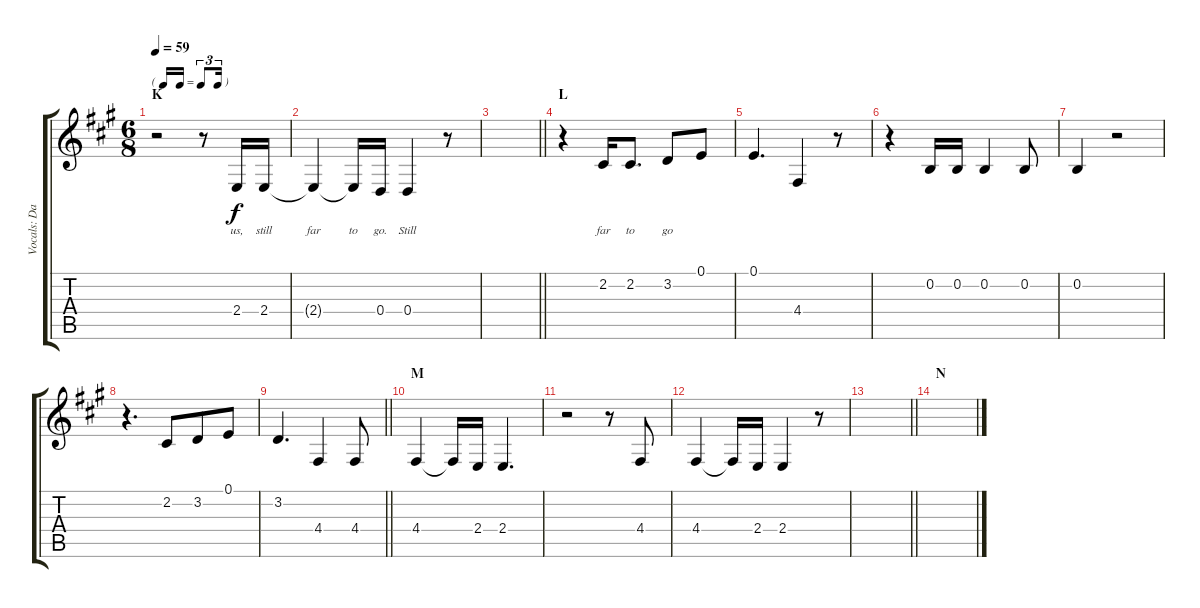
\track ("Vocals: David Gilmour" "Vocals: Da") {instrument synthbrass2}
\staff {score tabs}
\tuning (E4 B3 G3 D3 A2 E2) {hide}
\ts (6 8)
\tf triplet16th
\section ("" "K")
\tempo 59
\clef g2
\ks a
r.2{dy f} r.8 2.4.16{lyrics (0 "us,") lyrics (1 "") lyrics (2 "") lyrics (3 "") lyrics (4 "")} 2.4.16{lyrics (0 "still") lyrics (1 "") lyrics (2 "") lyrics (3 "") lyrics (4 "")} |
2.4{t}.4{lyrics (0 "far") lyrics (1 "") lyrics (2 "") lyrics (3 "") lyrics (4 "")} 2.4{t}.16{lyrics (0 "to") lyrics (1 "") lyrics (2 "") lyrics (3 "") lyrics (4 "")} 0.4.16{lyrics (0 "go.") lyrics (1 "") lyrics (2 "") lyrics (3 "") lyrics (4 "")} 0.4.4{lyrics (0 "Still") lyrics (1 "") lyrics (2 "") lyrics (3 "") lyrics (4 "")} r.8 |
\barLineRight lightlight
|
\section ("" "L")
r.4 2.2.16{lyrics (0 "far") lyrics (1 "") lyrics (2 "") lyrics (3 "") lyrics (4 "")} 2.2.8{d lyrics (0 "to") lyrics (1 "") lyrics (2 "") lyrics (3 "") lyrics (4 "")} 3.2.8{lyrics (0 "go") lyrics (1 "") lyrics (2 "") lyrics (3 "") lyrics (4 "")} 0.1.8 |
0.1.4{d} 4.4.4 r.8 |
r.4 0.2.16 0.2.16 0.2.4 0.2.8 |
0.2.4 r.2 |
r.4{d} 2.2.8 3.2.8 0.1.8 |
\barLineRight lightlight
3.2.4{d} 4.4.4 4.4.8 |
\section ("" "M")
4.4.4 4.4{t}.16 2.4.16 2.4.4{d} |
r.2 r.8 4.4.8 |
4.4.4 4.4{t}.16 2.4.16 2.4.4 r.8 |
\barLineRight lightlight
|
\section ("" "N")
